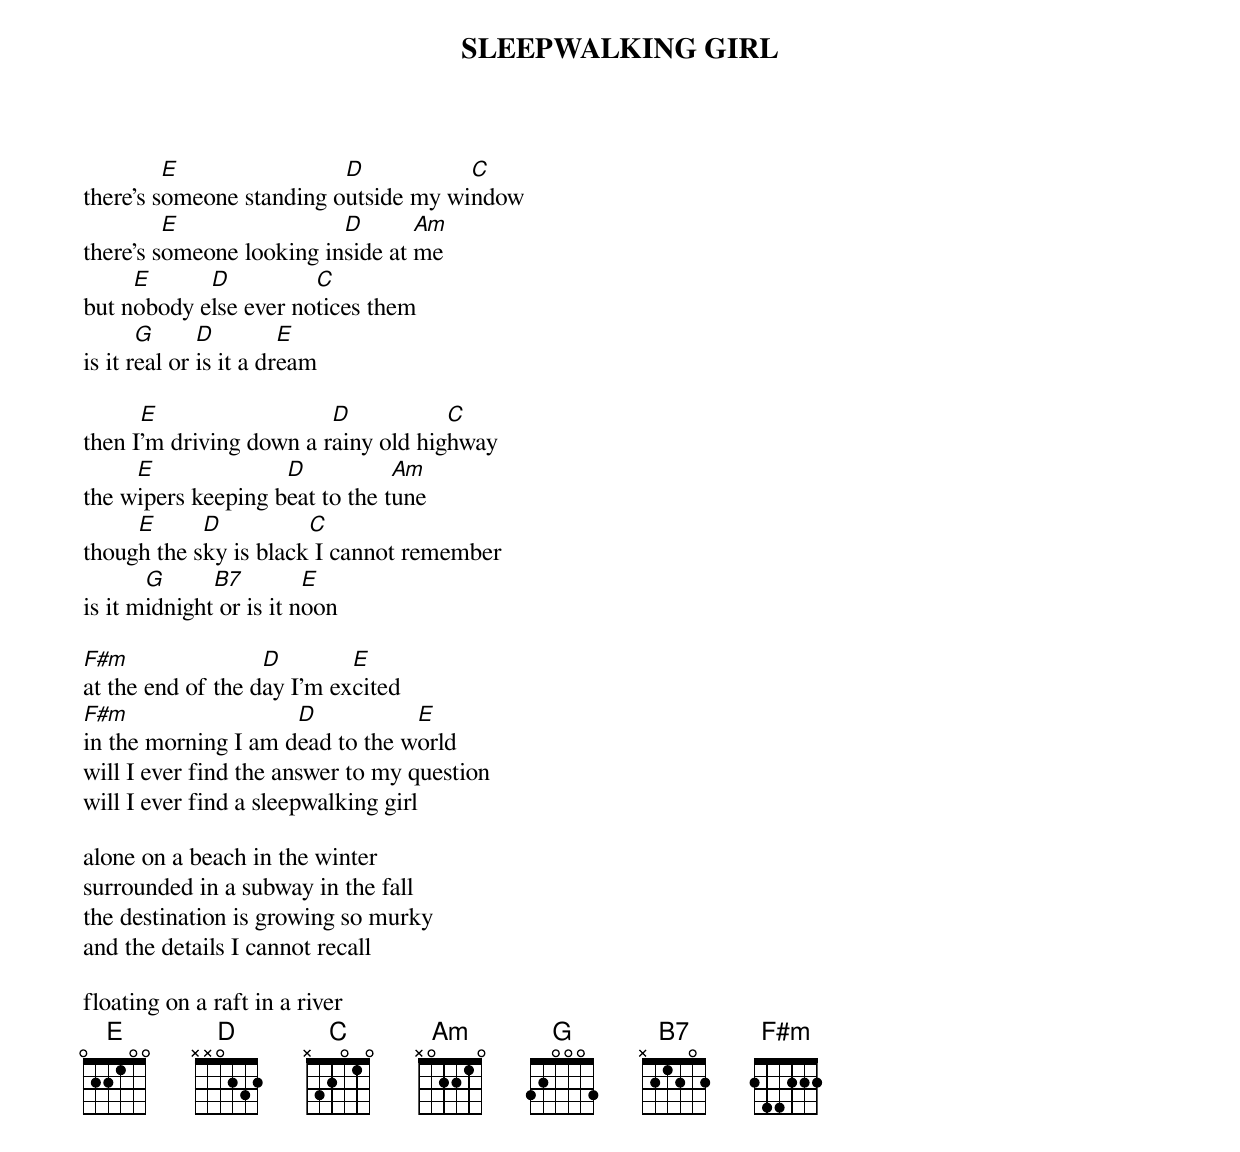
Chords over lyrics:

SLEEPWALKING GIRL

         E                D           C
there's someone standing outside my window
         E                D       Am
there's someone looking inside at me
     E      D          C
but nobody else ever notices them
       G      D         E
is it real or is it a dream

      E                  D           C
then I'm driving down a rainy old highway
     E              D           Am
the wipers keeping beat to the tune
     E      D          C
though the sky is black I cannot remember
       G      B7         E
is it midnight or is it noon

F#m                D        E
at the end of the day I'm excited
F#m                  D           E
in the morning I am dead to the world
will I ever find the answer to my question
will I ever find a sleepwalking girl

alone on a beach in the winter
surrounded in a subway in the fall
the destination is growing so murky
and the details I cannot recall

floating on a raft in a river
